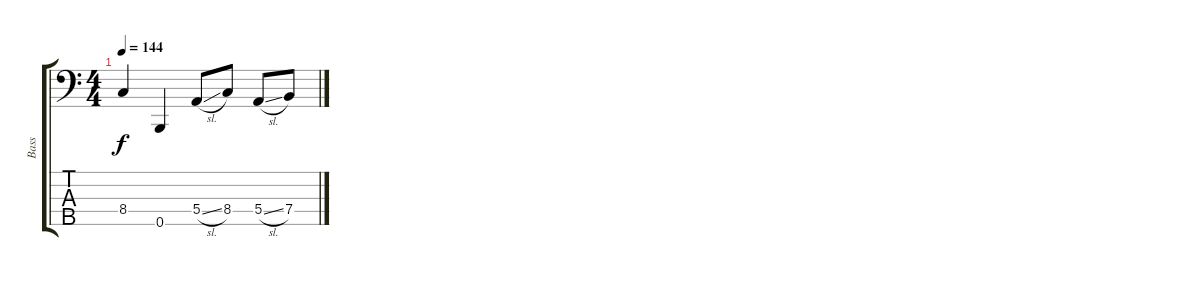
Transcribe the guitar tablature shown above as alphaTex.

\track ("Bass" "Bass") {instrument electricbassfinger}
\staff {score tabs}
\tuning (G2 D2 A1 E1 B0) {hide}
\ts (4 4)
\tempo 144
\clef f4
\ks c
8.4.4{dy f} 0.5.4 5.4{sl}.8 8.4.8 5.4{sl}.8 7.4.8
